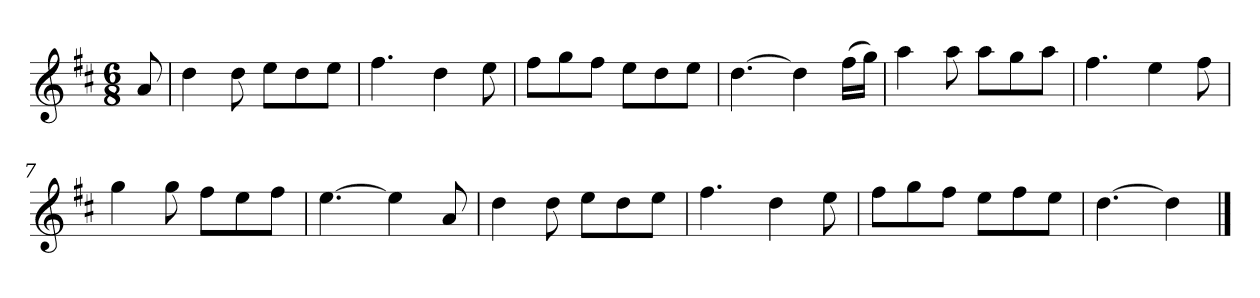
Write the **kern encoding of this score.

**kern
*part1
*staff1
*k[f#c#]
*M6/8
*MM120
=
8a
=1
4dd
8dd
8eeL
8dd
8eeJ
=2
4.ff#
4dd
8ee
=3
8ff#L
8gg
8ff#J
8eeL
8dd
8eeJ
=4
[4.dd
4dd]
(16ff#LL
16ggJJ)
=5
4aa
8aa
8aaL
8gg
8aaJ
=6
4.ff#
4ee
8ff#
=7
4gg
8gg
8ff#L
8ee
8ff#J
=8
[4.ee
4ee]
8a
=9
4dd
8dd
8eeL
8dd
8eeJ
=10
4.ff#
4dd
8ee
=11
8ff#L
8gg
8ff#J
8eeL
8ff#
8eeJ
=12
[4.dd
4dd]
==
*-
